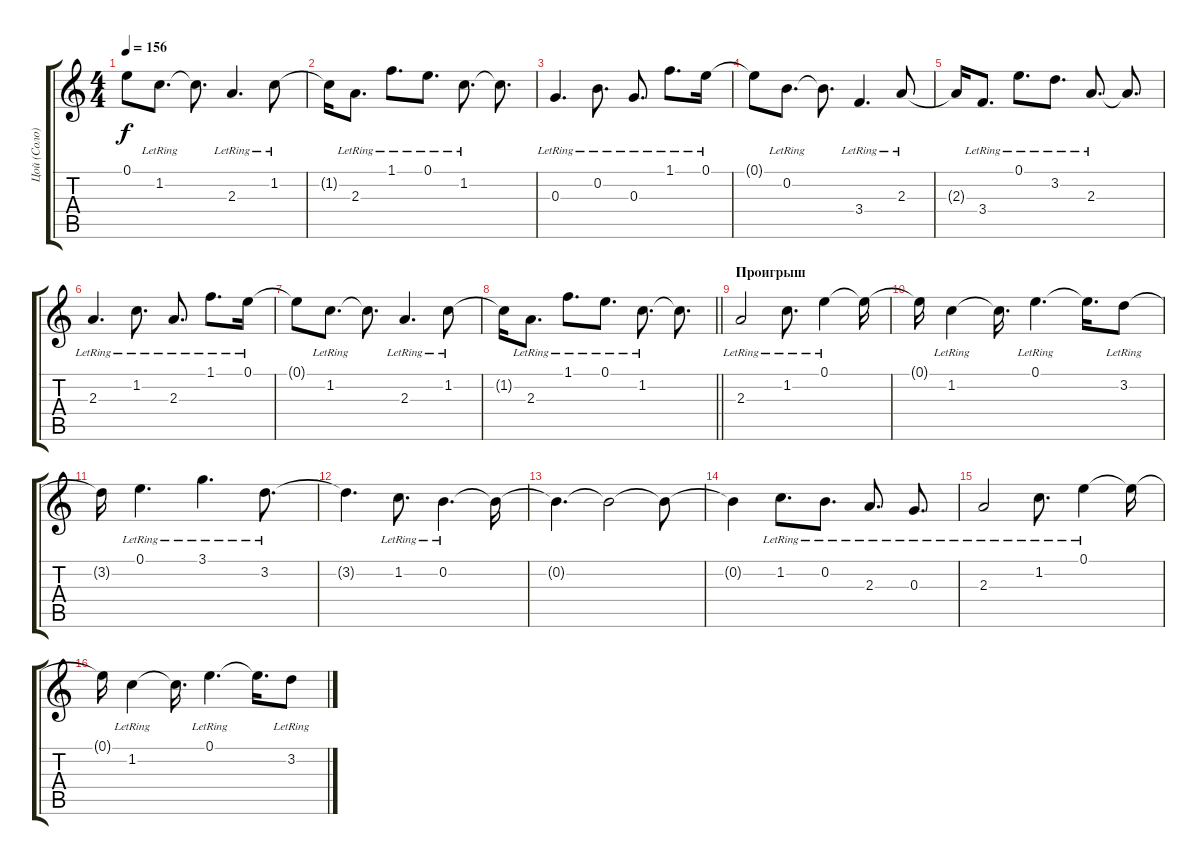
\track ("Цой (Соло)" "Цой (Соло)") {instrument electricguitarclean}
\staff {score tabs}
\tuning (E4 B3 G3 D3 A2 E2) {hide}
\ts (4 4)
\tempo 156
\clef g2
\ks c
0.1{t}.8{dy f} 1.2{lr}.8{d} 1.2{t}.8{d} 2.3{lr}.4{d} 1.2{lr}.8 |
1.2{t}.16 2.3{lr}.8{d} 1.1{lr}.8{d} 0.1{lr}.8{d} 1.2{lr}.8{d} 1.2{t}.8{d} |
0.3{lr}.4{d} 0.2{lr}.8{d} 0.3{lr}.8{d} 1.1{lr}.8{d} 0.1{lr}.16 |
0.1{t}.8 0.2{lr}.8{d} 0.2{t}.8{d} 3.4{lr}.4{d} 2.3{lr}.8 |
2.3{t}.16 3.4{lr}.8{d} 0.1{lr}.8{d} 3.2{lr}.8{d} 2.3{lr}.8{d} 2.3{t}.8{d} |
2.3{lr}.4{d} 1.2{lr}.8{d} 2.3{lr}.8{d} 1.1{lr}.8{d} 0.1{lr}.16 |
0.1{t}.8 1.2{lr}.8{d} 1.2{t}.8{d} 2.3{lr}.4{d} 1.2{lr}.8 |
\barLineRight lightlight
1.2{t}.16 2.3{lr}.8{d} 1.1{lr}.8{d} 0.1{lr}.8{d} 1.2{lr}.8{d} 1.2{t}.8{d} |
\section ("" "Проигрыш")
2.3{lr}.2 1.2{lr}.8{d} 0.1{lr}.4 0.1{t}.16 |
0.1{t}.16 1.2{lr}.4 1.2{t}.16{d} 0.1{lr}.4{d} 0.1{t}.16{d} 3.2{lr}.8 |
3.2{t}.16 0.1{lr}.4{d} 3.1{lr}.4{d} 3.2{lr}.8{d} |
3.2{t}.4{d} 1.2{lr}.8{d} 0.2{lr}.4{d} 0.2{t}.16 |
0.2{t}.4{d} 0.2{t}.2 0.2{t}.8 |
0.2{t}.4 1.2{lr}.8{d} 0.2{lr}.8{d} 2.3{lr}.8{d} 0.3{lr}.8{d} |
2.3{lr}.2 1.2{lr}.8{d} 0.1{lr}.4 0.1{t}.16 |
0.1{t}.16 1.2{lr}.4 1.2{t}.16{d} 0.1{lr}.4{d} 0.1{t}.16{d} 3.2{lr}.8
